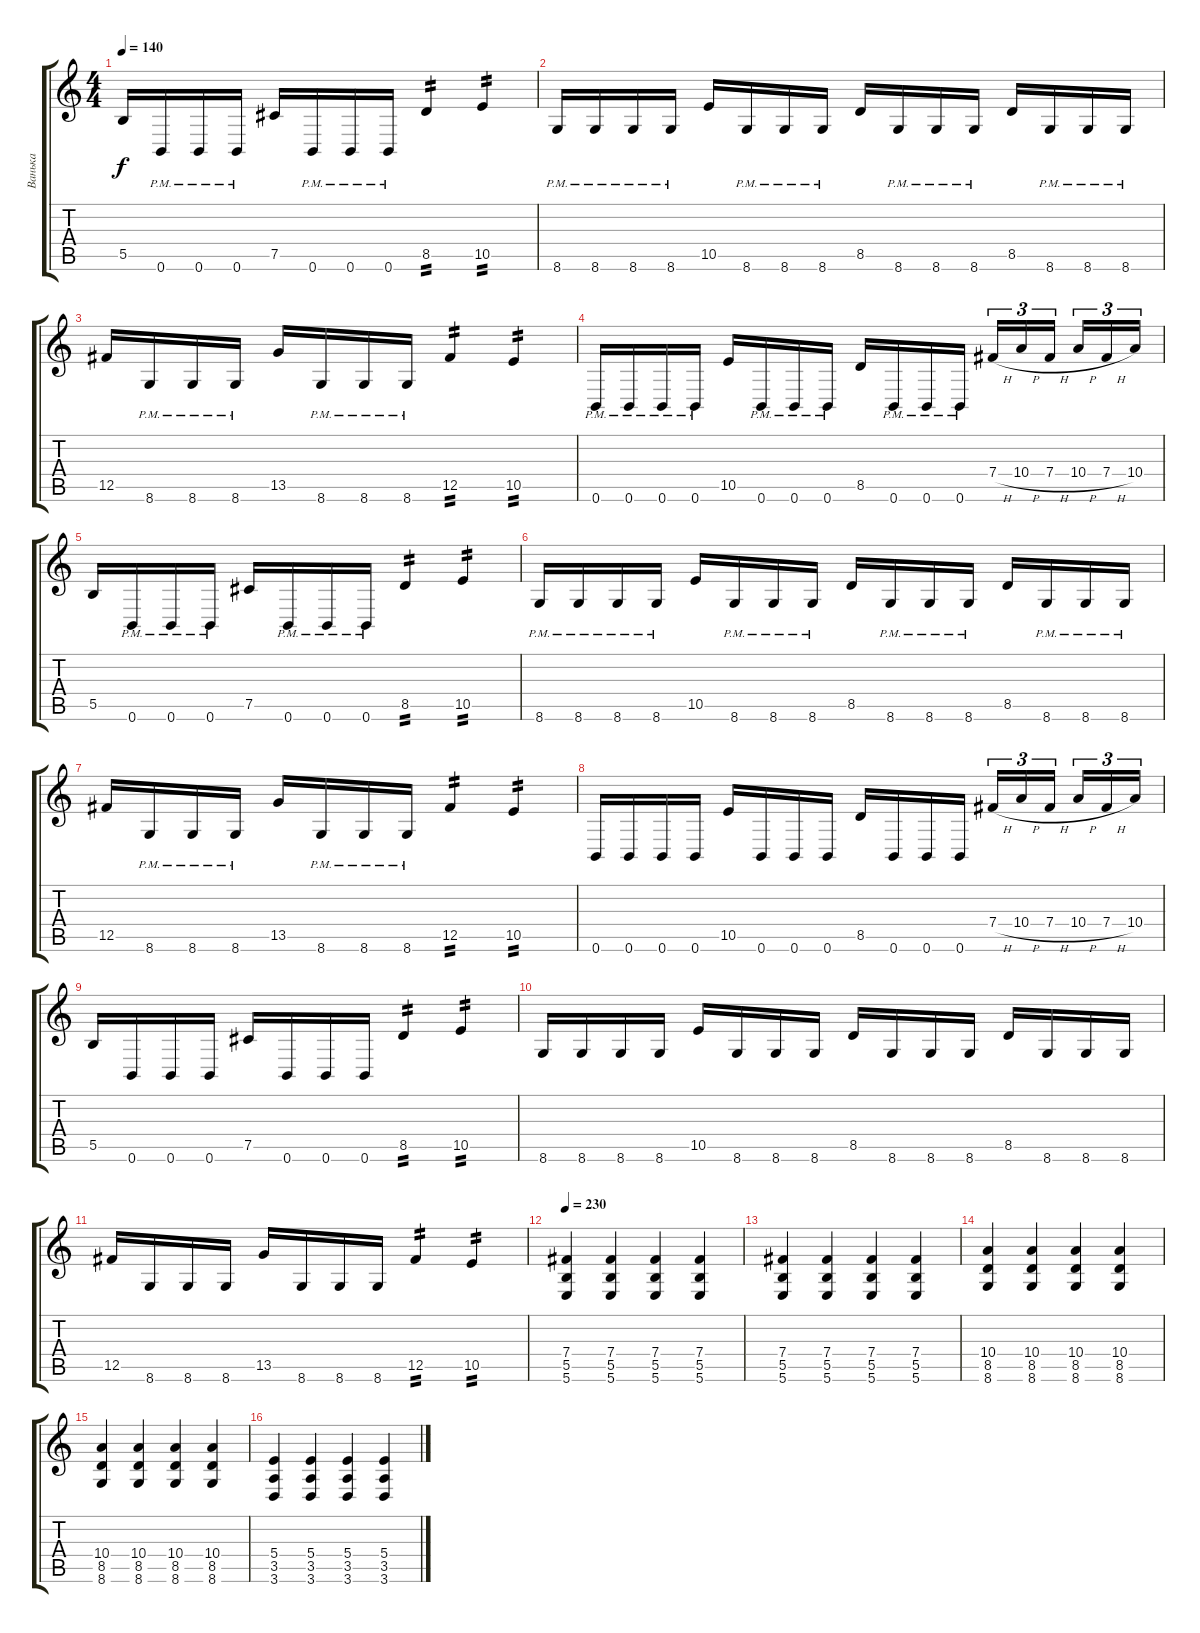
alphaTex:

\track ("Ванька" "Ванька") {instrument distortionguitar}
\staff {score tabs}
\tuning (Db4 Ab3 E3 B2 Gb2 B1) {hide}
\ts (4 4)
\tempo 140
\clef g2
\ks c
5.5.16{dy f} 0.6{pm}.16 0.6{pm}.16 0.6{pm}.16 7.5.16 0.6{pm}.16 0.6{pm}.16 0.6{pm}.16 8.5.4{tp 2} 10.5.4{tp 2} |
8.6{pm}.16 8.6{pm}.16 8.6{pm}.16 8.6{pm}.16 10.5.16 8.6{pm}.16 8.6{pm}.16 8.6{pm}.16 8.5.16 8.6{pm}.16 8.6{pm}.16 8.6{pm}.16 8.5.16 8.6{pm}.16 8.6{pm}.16 8.6{pm}.16 |
12.5.16 8.6{pm}.16 8.6{pm}.16 8.6{pm}.16 13.5.16 8.6{pm}.16 8.6{pm}.16 8.6{pm}.16 12.5.4{tp 2} 10.5.4{tp 2} |
0.6{pm}.16 0.6{pm}.16 0.6{pm}.16 0.6{pm}.16 10.5.16 0.6{pm}.16 0.6{pm}.16 0.6{pm}.16 8.5.16 0.6{pm}.16 0.6{pm}.16 0.6{pm}.16 7.4{h}.16{tu (3 2)} 10.4{h}.16{tu (3 2)} 7.4{h}.16{tu (3 2) beam splitsecondary} 10.4{h}.16{tu (3 2)} 7.4{h}.16{tu (3 2)} 10.4.16{tu (3 2)} |
5.5.16 0.6{pm}.16 0.6{pm}.16 0.6{pm}.16 7.5.16 0.6{pm}.16 0.6{pm}.16 0.6{pm}.16 8.5.4{tp 2} 10.5.4{tp 2} |
8.6{pm}.16 8.6{pm}.16 8.6{pm}.16 8.6{pm}.16 10.5.16 8.6{pm}.16 8.6{pm}.16 8.6{pm}.16 8.5.16 8.6{pm}.16 8.6{pm}.16 8.6{pm}.16 8.5.16 8.6{pm}.16 8.6{pm}.16 8.6{pm}.16 |
12.5.16 8.6{pm}.16 8.6{pm}.16 8.6{pm}.16 13.5.16 8.6{pm}.16 8.6{pm}.16 8.6{pm}.16 12.5.4{tp 2} 10.5.4{tp 2} |
0.6.16 0.6.16 0.6.16 0.6.16 10.5.16 0.6.16 0.6.16 0.6.16 8.5.16 0.6.16 0.6.16 0.6.16 7.4{h}.16{tu (3 2)} 10.4{h}.16{tu (3 2)} 7.4{h}.16{tu (3 2) beam splitsecondary} 10.4{h}.16{tu (3 2)} 7.4{h}.16{tu (3 2)} 10.4.16{tu (3 2)} |
5.5.16 0.6.16 0.6.16 0.6.16 7.5.16 0.6.16 0.6.16 0.6.16 8.5.4{tp 2} 10.5.4{tp 2} |
8.6.16 8.6.16 8.6.16 8.6.16 10.5.16 8.6.16 8.6.16 8.6.16 8.5.16 8.6.16 8.6.16 8.6.16 8.5.16 8.6.16 8.6.16 8.6.16 |
12.5.16 8.6.16 8.6.16 8.6.16 13.5.16 8.6.16 8.6.16 8.6.16 12.5.4{tp 2} 10.5.4{tp 2} |
\tempo 230
(7.4 5.5 5.6).4 (7.4 5.5 5.6).4 (7.4 5.5 5.6).4 (7.4 5.5 5.6).4 |
(7.4 5.5 5.6).4 (7.4 5.5 5.6).4 (7.4 5.5 5.6).4 (7.4 5.5 5.6).4 |
(10.4 8.5 8.6).4 (10.4 8.5 8.6).4 (10.4 8.5 8.6).4 (10.4 8.5 8.6).4 |
(10.4 8.5 8.6).4 (10.4 8.5 8.6).4 (10.4 8.5 8.6).4 (10.4 8.5 8.6).4 |
(5.4 3.5 3.6).4 (5.4 3.5 3.6).4 (5.4 3.5 3.6).4 (5.4 3.5 3.6).4
